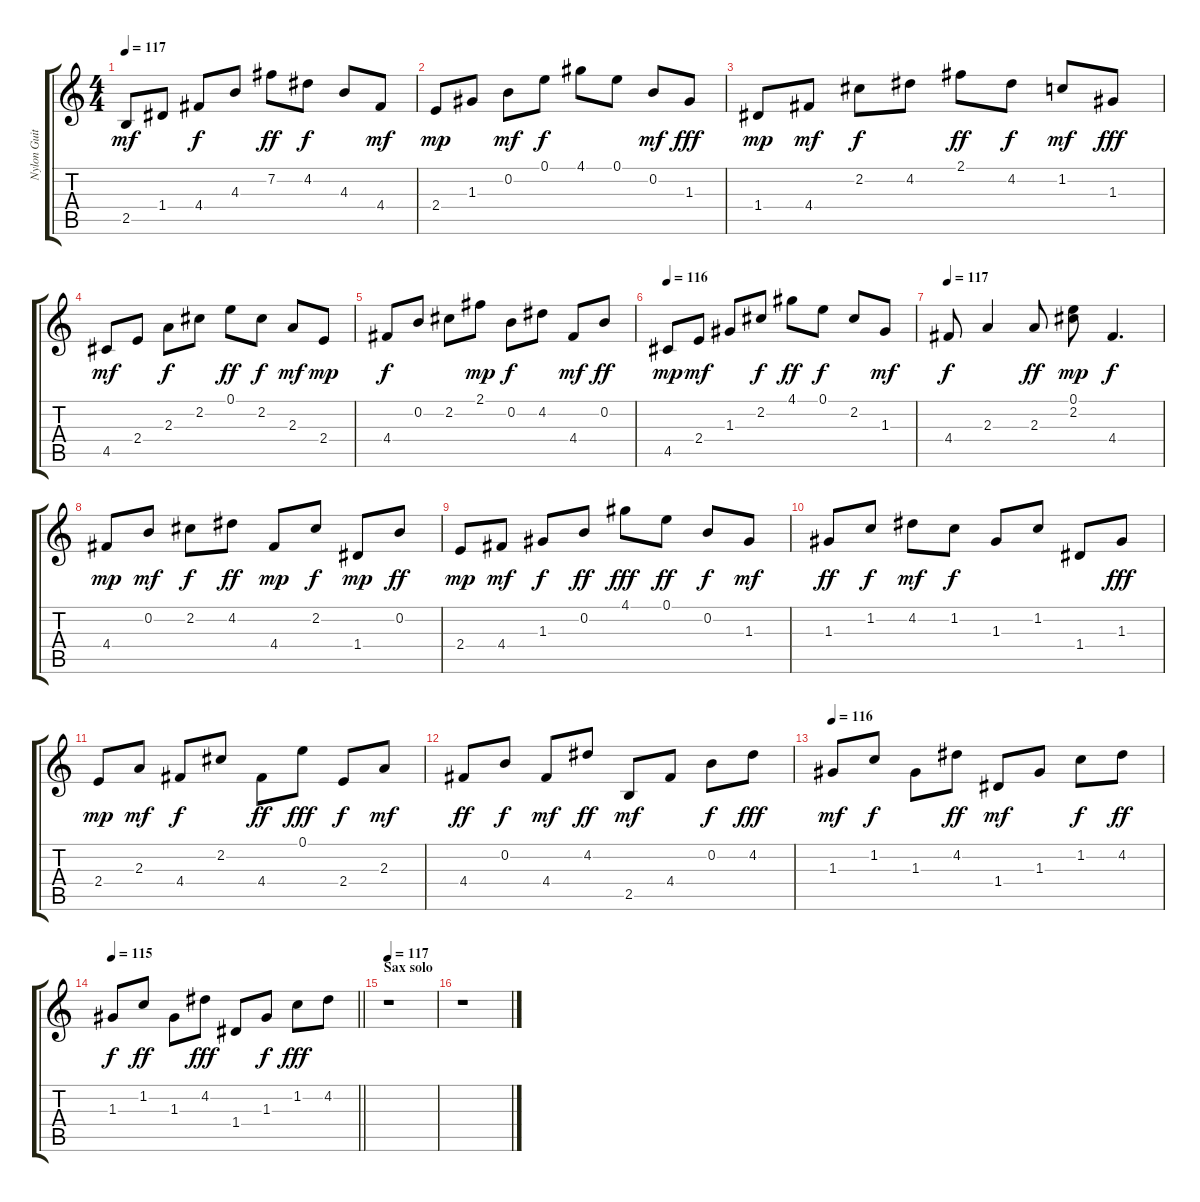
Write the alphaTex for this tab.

\track ("Nylon Guitar" "Nylon Guit") {instrument acousticguitarnylon}
\staff {score tabs}
\tuning (E4 B3 G3 D3 A2 E2) {hide}
\ts (4 4)
\tempo 117
\clef g2
\ks c
2.5.8{dy mf} 1.4.8 4.4.8{dy f} 4.3.8 7.2.8{dy ff} 4.2.8{dy f} 4.3.8 4.4.8{dy mf} |
2.4.8{dy mp} 1.3.8 0.2.8{dy mf} 0.1.8{dy f} 4.1.8 0.1.8 0.2.8{dy mf} 1.3.8{dy fff} |
1.4.8{dy mp} 4.4.8{dy mf} 2.2.8{dy f} 4.2.8 2.1.8{dy ff} 4.2.8{dy f} 1.2.8{dy mf} 1.3.8{dy fff} |
4.5.8{dy mf} 2.4.8 2.3.8{dy f} 2.2.8 0.1.8{dy ff} 2.2.8{dy f} 2.3.8{dy mf} 2.4.8{dy mp} |
4.4.8{dy f} 0.2.8 2.2.8 2.1.8{dy mp} 0.2.8{dy f} 4.2.8 4.4.8{dy mf} 0.2.8{dy ff} |
\tempo 116
4.5.8{dy mp} 2.4.8{dy mf} 1.3.8 2.2.8{dy f} 4.1.8{dy ff} 0.1.8{dy f} 2.2.8 1.3.8{dy mf} |
\tempo 117
4.4.8{dy f} 2.3.4 2.3.8{dy ff} (0.1 2.2).8{dy mp} 4.4.4{d dy f} |
4.4.8{dy mp} 0.2.8{dy mf} 2.2.8{dy f} 4.2.8{dy ff} 4.4.8{dy mp} 2.2.8{dy f} 1.4.8{dy mp} 0.2.8{dy ff} |
2.4.8{dy mp} 4.4.8{dy mf} 1.3.8{dy f} 0.2.8{dy ff} 4.1.8{dy fff} 0.1.8{dy ff} 0.2.8{dy f} 1.3.8{dy mf} |
1.3.8{dy ff} 1.2.8{dy f} 4.2.8{dy mf} 1.2.8{dy f} 1.3.8 1.2.8 1.4.8 1.3.8{dy fff} |
2.4.8{dy mp} 2.3.8{dy mf} 4.4.8{dy f} 2.2.8 4.4.8{dy ff} 0.1.8{dy fff} 2.4.8{dy f} 2.3.8{dy mf} |
4.4.8{dy ff} 0.2.8{dy f} 4.4.8{dy mf} 4.2.8{dy ff} 2.5.8{dy mf} 4.4.8 0.2.8{dy f} 4.2.8{dy fff} |
\tempo 116
1.3.8{dy mf} 1.2.8{dy f} 1.3.8 4.2.8{dy ff} 1.4.8{dy mf} 1.3.8 1.2.8{dy f} 4.2.8{dy ff} |
\tempo 115
\barLineRight lightlight
1.3.8{dy f} 1.2.8{dy ff} 1.3.8 4.2.8{dy fff} 1.4.8 1.3.8{dy f} 1.2.8{dy fff} 4.2.8 |
\section ("" "Sax solo")
\tempo 117
r.1 |
r.1
